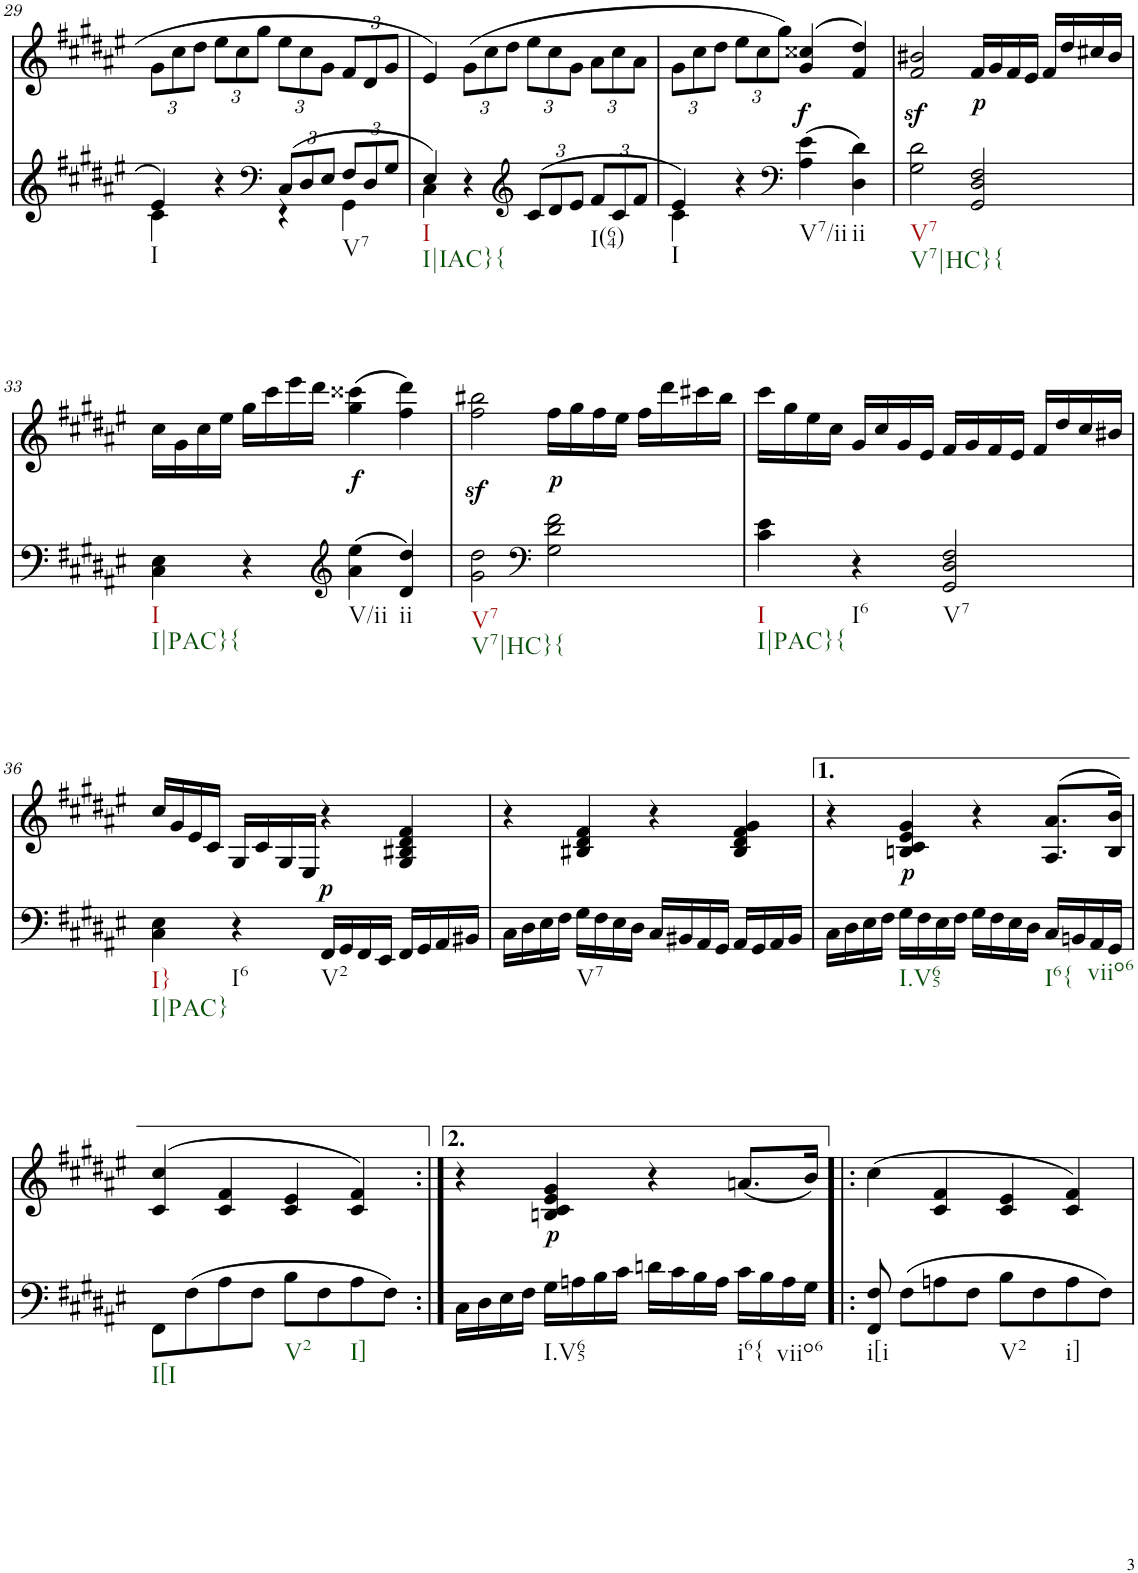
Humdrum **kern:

**kern	**kern	**text	**dynam
*part2	*part1	*part1	*part1
*staff2	*staff1	*staff1	*staff1
*I"piano	*I"piano	*	*
*I'Pno	*I'Pno	*	*
!!LO:PB:g=z
*clefG2	*clefG2	*	*
*k[f#c#g#d#a#e#]	*k[f#c#g#d#a#e#]	*	*
*F#:	*F#:	*	*
*M4/4	*M4/4	*	*
*met(c)	*met(c)	*	*
=29	=29	=29	=29
*^	*	*	*
*	*	*Xbrackettup	*	*
!LO:TX:b:t=I	!	!	!	!
4e#/	4c#\	12g#\L	.	.
.	.	12cc#\	.	.
.	.	12dd#\J	.	.
4r	4ryy	12ee#\L	.	.
.	.	12cc#\	.	.
.	.	12gg#\J	.	.
*clefF4	*	*	*	*
*Xbrackettup	*	*	*	*
(12C#/L	4r	12ee#\L	.	.
12D#/	.	12cc#\	.	.
12E#/J	.	12g#\J	.	.
!LO:TX:b:t=V7	!	!	!	!
12F#/L	4GG#\	12f#/L	.	.
12D#/	.	12d#/	.	.
12G#/J	.	12g#/J	.	.
=30	=30	=30	=30	=30
!LO:TX:b:t=I	!	!	!	!
!LO:TX:b:t=I|IAC}{	!	!	!	!
4E#/)	4C#\	4e#/	.	.
4r	2.ryy	(12g#\L	.	.
.	.	12cc#\	.	.
.	.	12dd#\J	.	.
*clefG2	*	*	*	*
(12c#/L	.	12ee#\L	.	.
12d#/	.	12cc#\	.	.
12e#/J	.	12g#\J	.	.
!LO:TX:b:t=I(64)	!	!	!	!
12f#/L	.	12a#\L	.	.
12c#/	.	12cc#\	.	.
12f#/J	.	12a#\J	.	.
=31	=31	=31	=31	=31
!LO:TX:b:t=I	!	!	!	!
4e#/)	4c#\	12g#\L	.	.
.	.	12cc#\	.	.
.	.	12dd#\J	.	.
4r	2.ryy	12ee#\L	.	.
.	.	12cc#\	.	.
.	.	12gg#\J)	.	.
*clefF4	*	*	*	*
!LO:TX:b:t=V7/ii	!	!	!	!
!	!	!	!	!LO:DY:b
(>4A#\ 4e#\	.	(>4g#/ 4cc##X/	.	f
!LO:TX:b:t=ii	!	!	!	!
4D#\ 4d#\)	.	4f#/ 4dd#/)	.	.
*v	*v	*	*	*
=32	=32	=32	=32
!LO:TX:b:t=V7	!	!	!
!LO:TX:b:t=V7|HC}{	!	!	!
2G#\ 2d#\	2f#/z< 2b#X/z<	.	.
!	!	!LO:LY:b	!
2GG#/ 2D#/ 2F#/	16f#/LL	.	.
.	16g#/	.	.
.	16f#/	.	.
.	16e#/JJ	.	.
.	16f#/LL	.	.
.	16dd#/	.	.
.	16cc#X/	.	.
.	16b#/JJ	.	.
!!LO:LB:g=z
=33	=33	=33	=33
!LO:TX:b:t=I	!	!	!
!LO:TX:b:t=I|PAC}{	!	!	!
4C#\ 4E#\	16cc#\LL	.	.
.	16g#\	.	.
.	16cc#\	.	.
.	16ee#\JJ	.	.
4r	16gg#\LL	.	.
.	16ccc#\	.	.
.	16eee#\	.	.
.	16ddd#\JJ	.	.
*clefG2	*	*	*
!LO:TX:b:t=V/ii	!	!	!
!	!	!LO:LY:b	!
(4a#\ 4ee#\	(4gg#\ 4ccc##X\	.	.
!LO:TX:b:t=ii	!	!	!
4d#/ 4dd#/)	4ff#\ 4ddd#\)	.	.
=34	=34	=34	=34
!LO:TX:b:t=V7	!	!	!
!LO:TX:b:t=V7|HC}{	!	!	!
2g#\ 2dd#\	2ff#\z< 2bb#X\z<	.	.
*clefF4	*	*	*
!	!	!LO:LY:b	!
2G#\ 2d#\ 2f#\	16ff#\LL	.	.
.	16gg#\	.	.
.	16ff#\	.	.
.	16ee#\JJ	.	.
.	16ff#\LL	.	.
.	16ddd#\	.	.
.	16ccc#X\	.	.
.	16bb#\JJ	.	.
=35	=35	=35	=35
!LO:TX:b:t=I	!	!	!
!LO:TX:b:t=I|PAC}{	!	!	!
4c#\ 4e#\	16ccc#\LL	.	.
.	16gg#\	.	.
.	16ee#\	.	.
.	16cc#\JJ	.	.
!LO:TX:b:t=I6	!	!	!
4r	16g#/LL	.	.
.	16cc#/	.	.
.	16g#/	.	.
.	16e#/JJ	.	.
!LO:TX:b:t=V7	!	!	!
2GG#/ 2D#/ 2F#/	16f#/LL	.	.
.	16g#/	.	.
.	16f#/	.	.
.	16e#/JJ	.	.
.	16f#/LL	.	.
.	16dd#/	.	.
.	16cc#/	.	.
.	16b#X/JJ	.	.
!!LO:LB:g=z
=36	=36	=36	=36
!LO:TX:b:t=I}	!	!	!
!LO:TX:b:t=I|PAC}	!	!	!
4C#\ 4E#\	16cc#/LL	.	.
.	16g#/	.	.
.	16e#/	.	.
.	16c#/JJ	.	.
!LO:TX:b:t=I6	!	!	!
4r	16G#/LL	.	.
.	16c#/	.	.
.	16G#/	.	.
.	16E#/JJ	.	.
!LO:TX:b:t=V2	!	!	!
!	!	!	!LO:DY:b
16FF#/LL	4r	.	p
16GG#/	.	.	.
16FF#/	.	.	.
16EE#/JJ	.	.	.
16FF#/LL	4G#/ 4B#X/ 4d#/ 4f#/	.	.
16GG#/	.	.	.
16AA#/	.	.	.
16BB#X/JJ	.	.	.
=37	=37	=37	=37
16C#\LL	4r	.	.
16D#\	.	.	.
16E#\	.	.	.
16F#\JJ	.	.	.
!LO:TX:b:t=V7	!	!	!
16G#\LL	4B#X/ 4d#/ 4f#/	.	.
16F#\	.	.	.
16E#\	.	.	.
16D#\JJ	.	.	.
16C#/LL	4r	.	.
16BB#X/	.	.	.
16AA#/	.	.	.
16GG#/JJ	.	.	.
16AA#/LL	4B#/ 4d#/ 4f#/ 4g#/	.	.
16GG#/	.	.	.
16AA#/	.	.	.
16BB#/JJ	.	.	.
=38	=38	=38	=38
16C#\LL	4r	.	.
16D#\	.	.	.
16E#\	.	.	.
16F#\JJ	.	.	.
!LO:TX:b:t=I.V65	!	!	!
!	!	!LO:LY:b	!
16G#\LL	4Bn/ 4c#/ 4e#/ 4g#/	.	.
16F#\	.	.	.
16E#\	.	.	.
16F#\JJ	.	.	.
16G#\LL	4r	.	.
16F#\	.	.	.
16E#\	.	.	.
16D#\JJ	.	.	.
!LO:TX:b:t=I6{	!	!	!
16C#/LL	(>8.A#/ 8.a#/L	.	.
16BBn/	.	.	.
16AA#/	.	.	.
!LO:TX:b:t=viio6	!	!	!
16GG#/JJ	16B/ 16b/Jk)	.	.
!!LO:LB:g=z
=38X2	=38X2	=38X2	=38X2
!LO:TX:b:t=I[I	!	!	!
8FF#\L	(>4c#/ 4cc#/	.	.
(8F#\	.	.	.
8A#\	4c#/ 4f#/	.	.
8F#\J	.	.	.
!LO:TX:b:t=V2	!	!	!
8B\L	4c#/ 4e#/	.	.
8F#\	.	.	.
!LO:TX:b:t=I]	!	!	!
8A#\	4c#/ 4f#/)	.	.
8F#\J)	.	.	.
=38X3:|!	=38X3:|!	=38X3:|!	=38X3:|!
16C#\LL	4r	.	.
16D#\	.	.	.
16E#\	.	.	.
16F#\JJ	.	.	.
!LO:TX:b:t=I.V65	!	!	!
!	!	!LO:LY:b	!
16G#\LL	4Bn/ 4c#/ 4e#/ 4g#/	.	.
16An\	.	.	.
16B\	.	.	.
16c#\JJ	.	.	.
16dn\LL	4r	.	.
16c#\	.	.	.
16B\	.	.	.
16A\JJ	.	.	.
!LO:TX:b:t=i6{	!	!	!
16c#\LL	(8.an/L	.	.
16B\	.	.	.
16A\	.	.	.
!LO:TX:b:t=viio6	!	!	!
16G#\JJ	16b/Jk)	.	.
=39!|:	=39!|:	=39!|:	=39!|:
!LO:TX:b:t=i[i	!	!	!
8FF#/ 8F#/	(4cc#\	.	.
(8F#\L	.	.	.
8An\	4c#/ 4f#/	.	.
8F#\J	.	.	.
!LO:TX:b:t=V2	!	!	!
8B\L	4c#/ 4e#/	.	.
8F#\	.	.	.
!LO:TX:b:t=i]	!	!	!
8A\	4c#/ 4f#/)	.	.
8F#\J)	.	.	.
=	=	=	=
*-	*-	*-	*-
